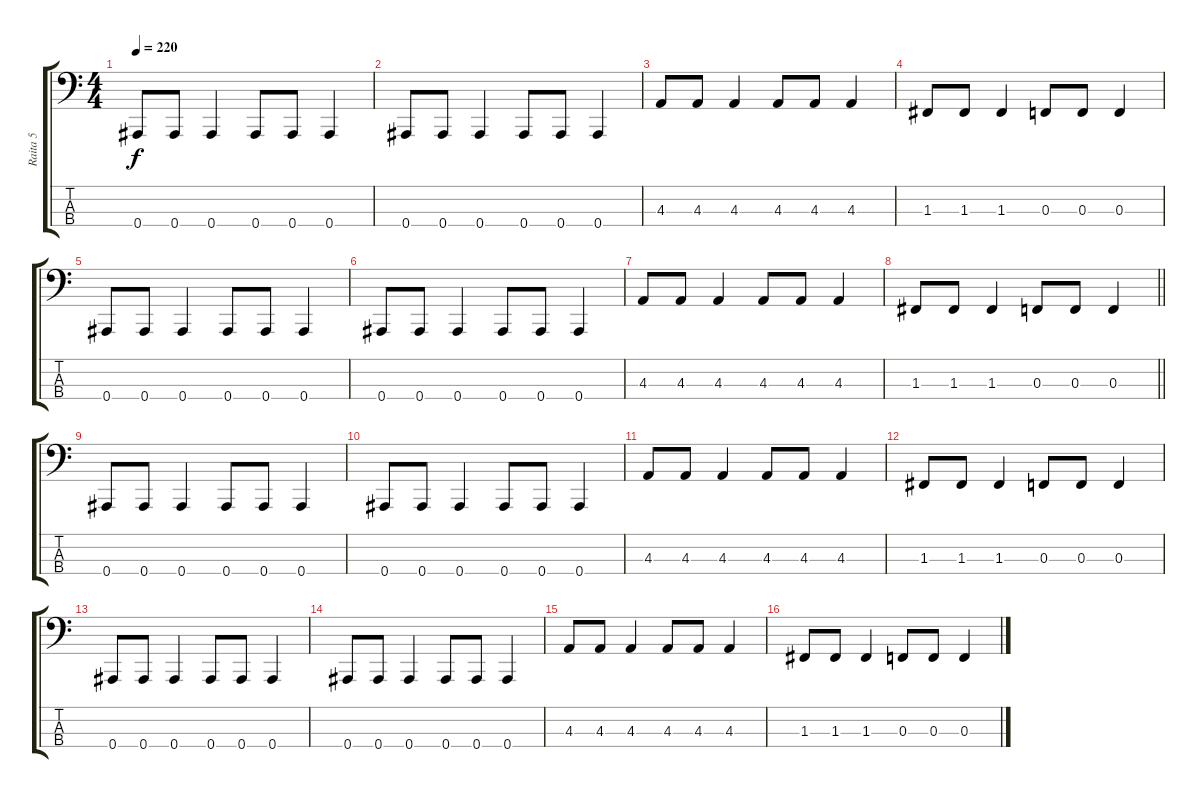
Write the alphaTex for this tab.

\track ("Raita 5" "Raita 5") {instrument slapbass1}
\staff {score tabs}
\tuning (Eb2 Bb1 F1 Bb0) {hide}
\ts (4 4)
\section ("" "")
\tempo 220
\clef f4
\ks c
0.4.8{dy f} 0.4.8 0.4.4 0.4.8 0.4.8 0.4.4 |
0.4.8 0.4.8 0.4.4 0.4.8 0.4.8 0.4.4 |
4.3.8 4.3.8 4.3.4 4.3.8 4.3.8 4.3.4 |
1.3.8 1.3.8 1.3.4 0.3.8 0.3.8 0.3.4 |
0.4.8 0.4.8 0.4.4 0.4.8 0.4.8 0.4.4 |
0.4.8 0.4.8 0.4.4 0.4.8 0.4.8 0.4.4 |
4.3.8 4.3.8 4.3.4 4.3.8 4.3.8 4.3.4 |
\barLineRight lightlight
1.3.8 1.3.8 1.3.4 0.3.8 0.3.8 0.3.4 |
\section ("" "")
0.4.8 0.4.8 0.4.4 0.4.8 0.4.8 0.4.4 |
0.4.8 0.4.8 0.4.4 0.4.8 0.4.8 0.4.4 |
4.3.8 4.3.8 4.3.4 4.3.8 4.3.8 4.3.4 |
1.3.8 1.3.8 1.3.4 0.3.8 0.3.8 0.3.4 |
0.4.8 0.4.8 0.4.4 0.4.8 0.4.8 0.4.4 |
0.4.8 0.4.8 0.4.4 0.4.8 0.4.8 0.4.4 |
4.3.8 4.3.8 4.3.4 4.3.8 4.3.8 4.3.4 |
1.3.8 1.3.8 1.3.4 0.3.8 0.3.8 0.3.4
